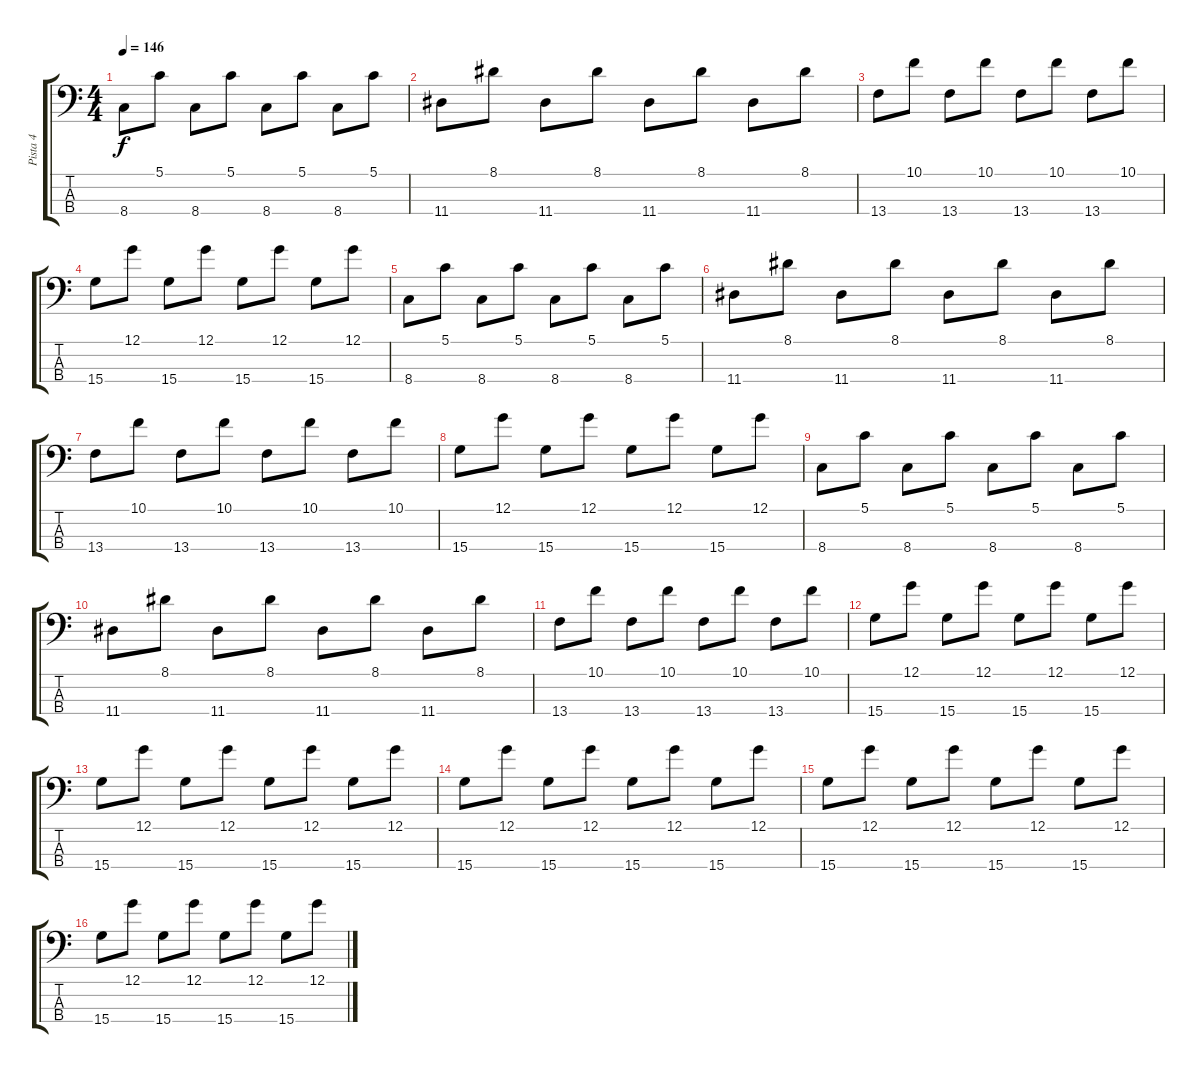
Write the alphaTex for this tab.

\track ("Pista 4" "Pista 4") {instrument synthbass1}
\staff {score tabs}
\tuning (G2 D2 A1 E1) {hide}
\ts (4 4)
\tempo 146
\clef f4
\ks c
8.4.8{dy f} 5.1.8 8.4.8 5.1.8 8.4.8 5.1.8 8.4.8 5.1.8 |
11.4.8 8.1.8 11.4.8 8.1.8 11.4.8 8.1.8 11.4.8 8.1.8 |
13.4.8 10.1.8 13.4.8 10.1.8 13.4.8 10.1.8 13.4.8 10.1.8 |
15.4.8 12.1.8 15.4.8 12.1.8 15.4.8 12.1.8 15.4.8 12.1.8 |
8.4.8 5.1.8 8.4.8 5.1.8 8.4.8 5.1.8 8.4.8 5.1.8 |
11.4.8 8.1.8 11.4.8 8.1.8 11.4.8 8.1.8 11.4.8 8.1.8 |
13.4.8 10.1.8 13.4.8 10.1.8 13.4.8 10.1.8 13.4.8 10.1.8 |
15.4.8 12.1.8 15.4.8 12.1.8 15.4.8 12.1.8 15.4.8 12.1.8 |
8.4.8 5.1.8 8.4.8 5.1.8 8.4.8 5.1.8 8.4.8 5.1.8 |
11.4.8 8.1.8 11.4.8 8.1.8 11.4.8 8.1.8 11.4.8 8.1.8 |
13.4.8 10.1.8 13.4.8 10.1.8 13.4.8 10.1.8 13.4.8 10.1.8 |
15.4.8 12.1.8 15.4.8 12.1.8 15.4.8 12.1.8 15.4.8 12.1.8 |
15.4.8 12.1.8 15.4.8 12.1.8 15.4.8 12.1.8 15.4.8 12.1.8 |
15.4.8 12.1.8 15.4.8 12.1.8 15.4.8 12.1.8 15.4.8 12.1.8 |
15.4.8 12.1.8 15.4.8 12.1.8 15.4.8 12.1.8 15.4.8 12.1.8 |
15.4.8 12.1.8 15.4.8 12.1.8 15.4.8 12.1.8 15.4.8 12.1.8
